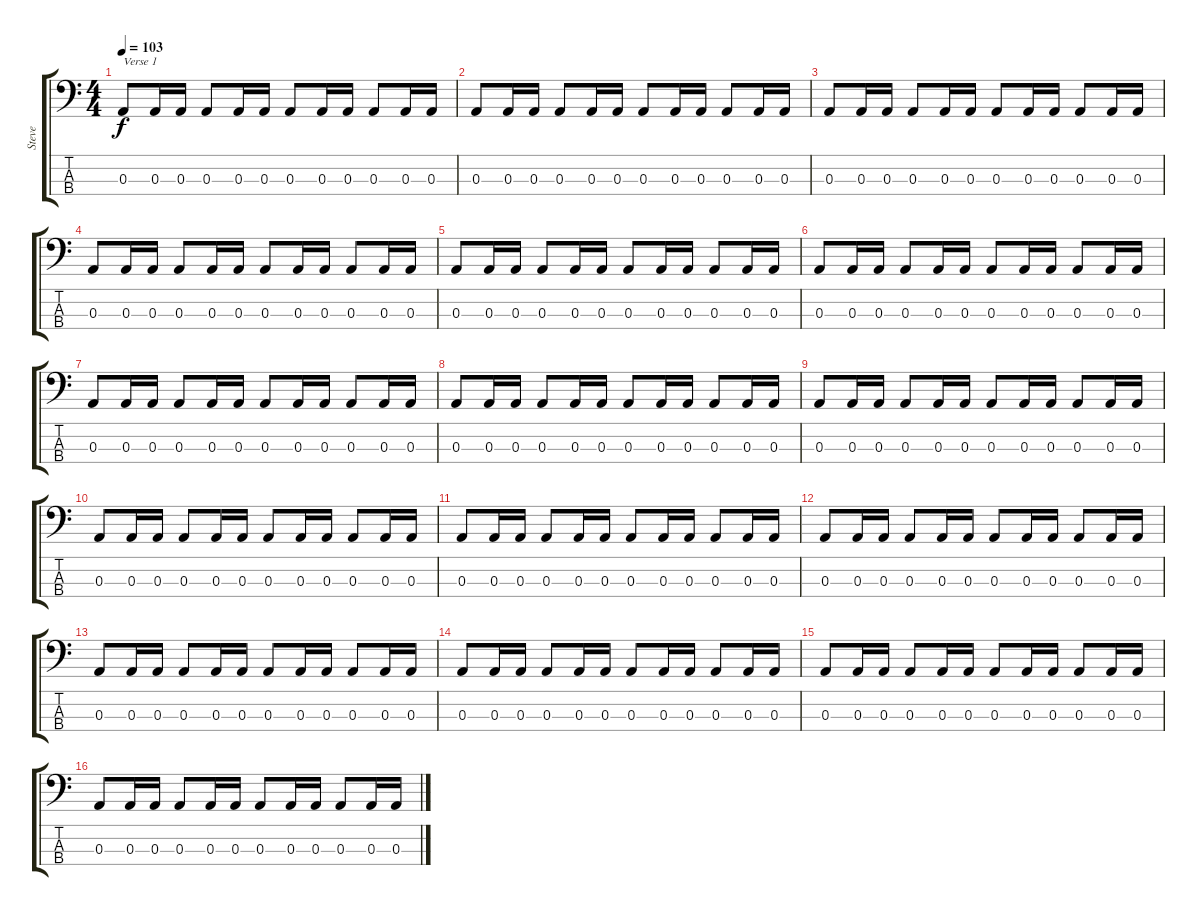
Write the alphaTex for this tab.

\track ("Steve" "Steve") {instrument electricbassfinger}
\staff {score tabs}
\tuning (G2 D2 A1 E1) {hide}
\ts (4 4)
\tempo 103
\clef f4
\ks c
0.3.8{txt "Verse 1" dy f} 0.3.16 0.3.16 0.3.8 0.3.16 0.3.16 0.3.8 0.3.16 0.3.16 0.3.8 0.3.16 0.3.16 |
0.3.8 0.3.16 0.3.16 0.3.8 0.3.16 0.3.16 0.3.8 0.3.16 0.3.16 0.3.8 0.3.16 0.3.16 |
0.3.8 0.3.16 0.3.16 0.3.8 0.3.16 0.3.16 0.3.8 0.3.16 0.3.16 0.3.8 0.3.16 0.3.16 |
0.3.8 0.3.16 0.3.16 0.3.8 0.3.16 0.3.16 0.3.8 0.3.16 0.3.16 0.3.8 0.3.16 0.3.16 |
0.3.8 0.3.16 0.3.16 0.3.8 0.3.16 0.3.16 0.3.8 0.3.16 0.3.16 0.3.8 0.3.16 0.3.16 |
0.3.8 0.3.16 0.3.16 0.3.8 0.3.16 0.3.16 0.3.8 0.3.16 0.3.16 0.3.8 0.3.16 0.3.16 |
0.3.8 0.3.16 0.3.16 0.3.8 0.3.16 0.3.16 0.3.8 0.3.16 0.3.16 0.3.8 0.3.16 0.3.16 |
0.3.8 0.3.16 0.3.16 0.3.8 0.3.16 0.3.16 0.3.8 0.3.16 0.3.16 0.3.8 0.3.16 0.3.16 |
0.3.8 0.3.16 0.3.16 0.3.8 0.3.16 0.3.16 0.3.8 0.3.16 0.3.16 0.3.8 0.3.16 0.3.16 |
0.3.8 0.3.16 0.3.16 0.3.8 0.3.16 0.3.16 0.3.8 0.3.16 0.3.16 0.3.8 0.3.16 0.3.16 |
0.3.8 0.3.16 0.3.16 0.3.8 0.3.16 0.3.16 0.3.8 0.3.16 0.3.16 0.3.8 0.3.16 0.3.16 |
0.3.8 0.3.16 0.3.16 0.3.8 0.3.16 0.3.16 0.3.8 0.3.16 0.3.16 0.3.8 0.3.16 0.3.16 |
0.3.8 0.3.16 0.3.16 0.3.8 0.3.16 0.3.16 0.3.8 0.3.16 0.3.16 0.3.8 0.3.16 0.3.16 |
0.3.8 0.3.16 0.3.16 0.3.8 0.3.16 0.3.16 0.3.8 0.3.16 0.3.16 0.3.8 0.3.16 0.3.16 |
0.3.8 0.3.16 0.3.16 0.3.8 0.3.16 0.3.16 0.3.8 0.3.16 0.3.16 0.3.8 0.3.16 0.3.16 |
0.3.8 0.3.16 0.3.16 0.3.8 0.3.16 0.3.16 0.3.8 0.3.16 0.3.16 0.3.8 0.3.16 0.3.16
